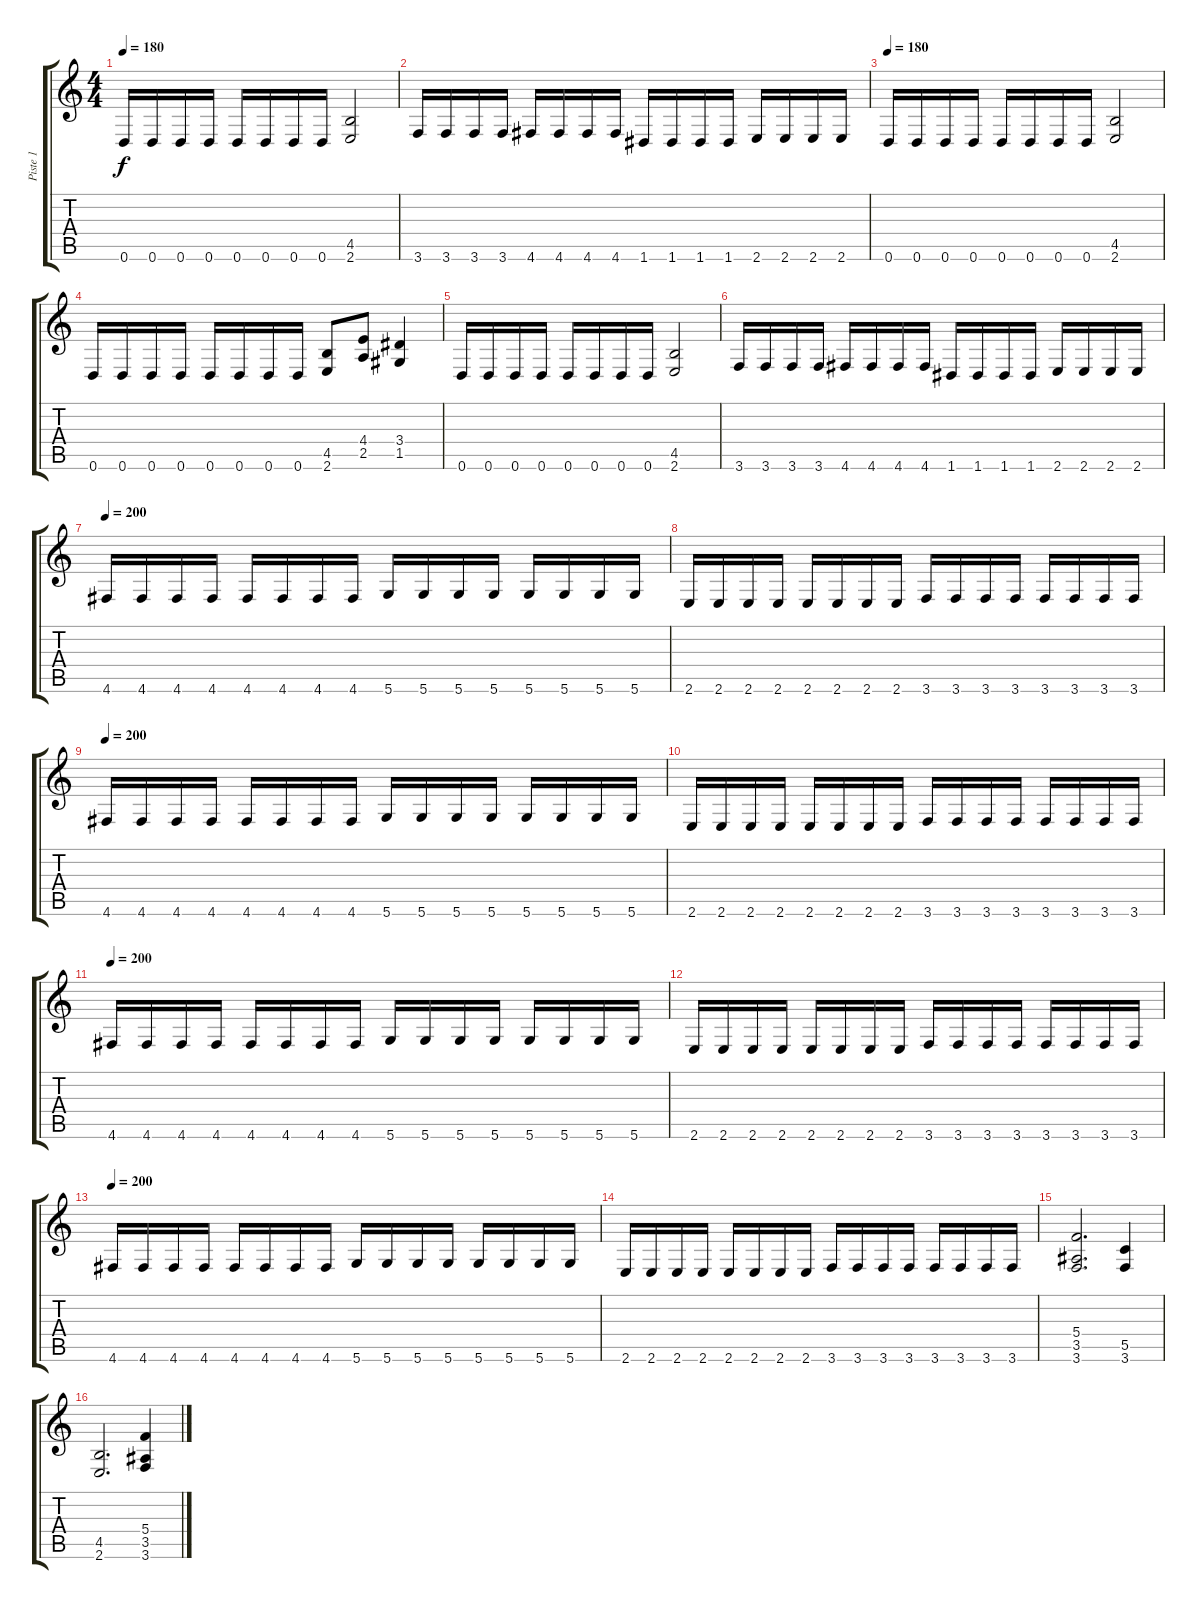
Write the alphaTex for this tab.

\track ("Piste 1" "Piste 1") {instrument distortionguitar}
\staff {score tabs}
\tuning (D4 A3 F3 C3 G2 D2) {hide}
\ts (4 4)
\tempo 180
\clef g2
\ks c
0.6.16{dy f} 0.6.16 0.6.16 0.6.16 0.6.16 0.6.16 0.6.16 0.6.16 (4.5 2.6).2 |
3.6.16 3.6.16 3.6.16 3.6.16 4.6.16 4.6.16 4.6.16 4.6.16 1.6.16 1.6.16 1.6.16 1.6.16 2.6.16 2.6.16 2.6.16 2.6.16 |
\tempo 180
0.6.16 0.6.16 0.6.16 0.6.16 0.6.16 0.6.16 0.6.16 0.6.16 (4.5 2.6).2 |
0.6.16 0.6.16 0.6.16 0.6.16 0.6.16 0.6.16 0.6.16 0.6.16 (4.5 2.6).8 (4.4 2.5).8 (3.4 1.5).4 |
0.6.16 0.6.16 0.6.16 0.6.16 0.6.16 0.6.16 0.6.16 0.6.16 (4.5 2.6).2 |
3.6.16 3.6.16 3.6.16 3.6.16 4.6.16 4.6.16 4.6.16 4.6.16 1.6.16 1.6.16 1.6.16 1.6.16 2.6.16 2.6.16 2.6.16 2.6.16 |
\tempo 200
4.6.16 4.6.16 4.6.16 4.6.16 4.6.16 4.6.16 4.6.16 4.6.16 5.6.16 5.6.16 5.6.16 5.6.16 5.6.16 5.6.16 5.6.16 5.6.16 |
2.6.16 2.6.16 2.6.16 2.6.16 2.6.16 2.6.16 2.6.16 2.6.16 3.6.16 3.6.16 3.6.16 3.6.16 3.6.16 3.6.16 3.6.16 3.6.16 |
\tempo 200
4.6.16 4.6.16 4.6.16 4.6.16 4.6.16 4.6.16 4.6.16 4.6.16 5.6.16 5.6.16 5.6.16 5.6.16 5.6.16 5.6.16 5.6.16 5.6.16 |
2.6.16 2.6.16 2.6.16 2.6.16 2.6.16 2.6.16 2.6.16 2.6.16 3.6.16 3.6.16 3.6.16 3.6.16 3.6.16 3.6.16 3.6.16 3.6.16 |
\tempo 200
4.6.16 4.6.16 4.6.16 4.6.16 4.6.16 4.6.16 4.6.16 4.6.16 5.6.16 5.6.16 5.6.16 5.6.16 5.6.16 5.6.16 5.6.16 5.6.16 |
2.6.16 2.6.16 2.6.16 2.6.16 2.6.16 2.6.16 2.6.16 2.6.16 3.6.16 3.6.16 3.6.16 3.6.16 3.6.16 3.6.16 3.6.16 3.6.16 |
\tempo 200
4.6.16 4.6.16 4.6.16 4.6.16 4.6.16 4.6.16 4.6.16 4.6.16 5.6.16 5.6.16 5.6.16 5.6.16 5.6.16 5.6.16 5.6.16 5.6.16 |
2.6.16 2.6.16 2.6.16 2.6.16 2.6.16 2.6.16 2.6.16 2.6.16 3.6.16 3.6.16 3.6.16 3.6.16 3.6.16 3.6.16 3.6.16 3.6.16 |
(5.4 3.5 3.6).2{d} (5.5 3.6).4 |
(4.5 2.6).2{d} (5.4 3.5 3.6).4
